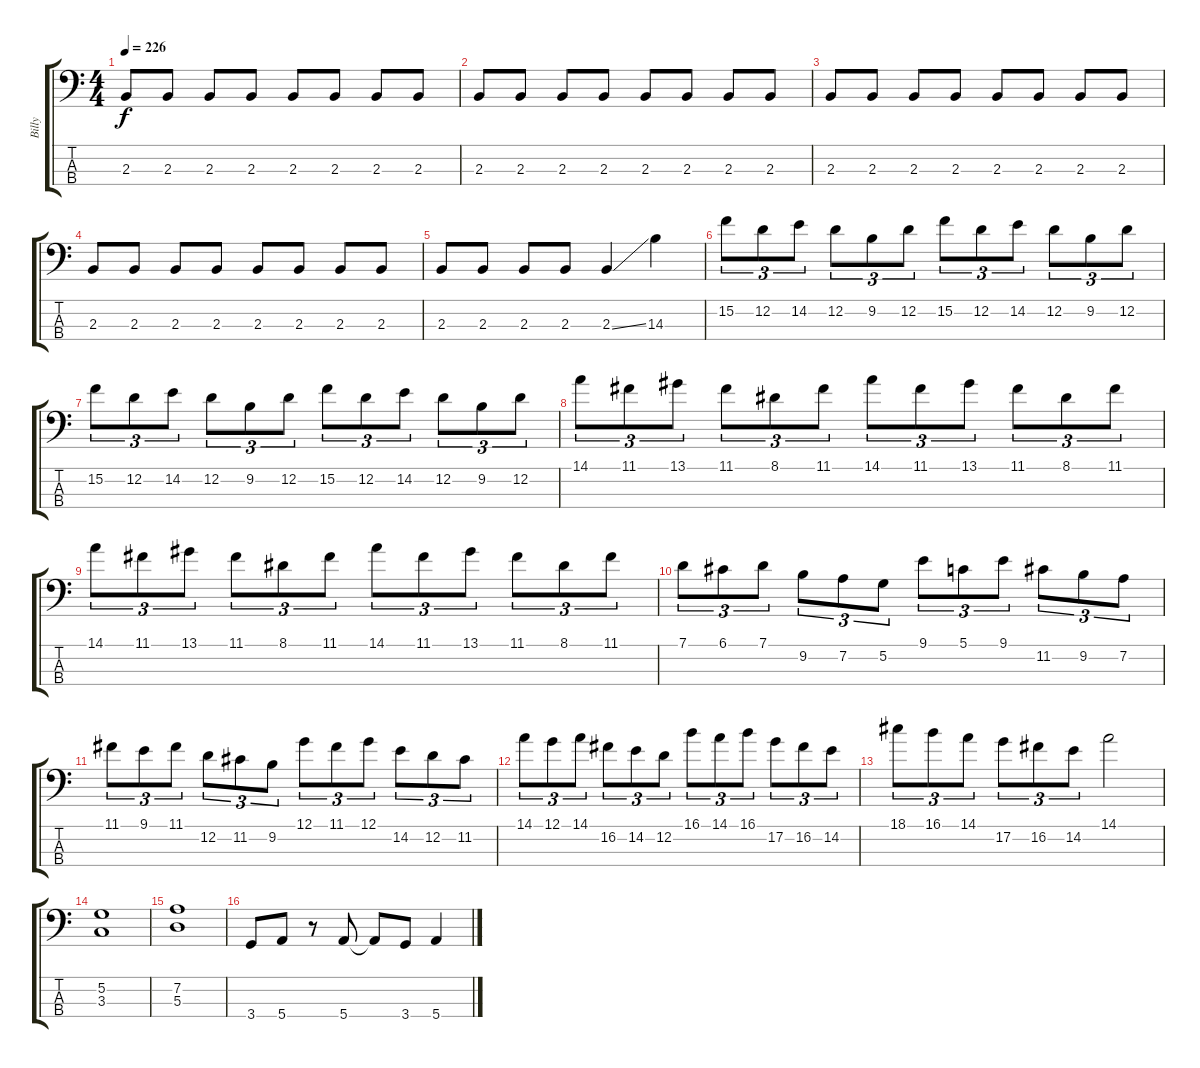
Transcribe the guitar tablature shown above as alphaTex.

\track ("Billy" "Billy") {instrument electricbassfinger}
\staff {score tabs}
\tuning (G2 D2 A1 E1) {hide}
\ts (4 4)
\tempo 226
\clef f4
\ks c
2.3.8{dy f} 2.3.8 2.3.8 2.3.8 2.3.8 2.3.8 2.3.8 2.3.8 |
2.3.8 2.3.8 2.3.8 2.3.8 2.3.8 2.3.8 2.3.8 2.3.8 |
2.3.8 2.3.8 2.3.8 2.3.8 2.3.8 2.3.8 2.3.8 2.3.8 |
2.3.8 2.3.8 2.3.8 2.3.8 2.3.8 2.3.8 2.3.8 2.3.8 |
2.3.8 2.3.8 2.3.8 2.3.8 2.3{ss}.4 14.3.4 |
15.2.8{tu (3 2)} 12.2.8{tu (3 2)} 14.2.8{tu (3 2)} 12.2.8{tu (3 2)} 9.2.8{tu (3 2)} 12.2.8{tu (3 2)} 15.2.8{tu (3 2)} 12.2.8{tu (3 2)} 14.2.8{tu (3 2)} 12.2.8{tu (3 2)} 9.2.8{tu (3 2)} 12.2.8{tu (3 2)} |
15.2.8{tu (3 2)} 12.2.8{tu (3 2)} 14.2.8{tu (3 2)} 12.2.8{tu (3 2)} 9.2.8{tu (3 2)} 12.2.8{tu (3 2)} 15.2.8{tu (3 2)} 12.2.8{tu (3 2)} 14.2.8{tu (3 2)} 12.2.8{tu (3 2)} 9.2.8{tu (3 2)} 12.2.8{tu (3 2)} |
14.1.8{tu (3 2)} 11.1.8{tu (3 2)} 13.1.8{tu (3 2)} 11.1.8{tu (3 2)} 8.1.8{tu (3 2)} 11.1.8{tu (3 2)} 14.1.8{tu (3 2)} 11.1.8{tu (3 2)} 13.1.8{tu (3 2)} 11.1.8{tu (3 2)} 8.1.8{tu (3 2)} 11.1.8{tu (3 2)} |
14.1.8{tu (3 2)} 11.1.8{tu (3 2)} 13.1.8{tu (3 2)} 11.1.8{tu (3 2)} 8.1.8{tu (3 2)} 11.1.8{tu (3 2)} 14.1.8{tu (3 2)} 11.1.8{tu (3 2)} 13.1.8{tu (3 2)} 11.1.8{tu (3 2)} 8.1.8{tu (3 2)} 11.1.8{tu (3 2)} |
7.1.8{tu (3 2)} 6.1.8{tu (3 2)} 7.1.8{tu (3 2)} 9.2.8{tu (3 2)} 7.2.8{tu (3 2)} 5.2.8{tu (3 2)} 9.1.8{tu (3 2)} 5.1.8{tu (3 2)} 9.1.8{tu (3 2)} 11.2.8{tu (3 2)} 9.2.8{tu (3 2)} 7.2.8{tu (3 2)} |
11.1.8{tu (3 2)} 9.1.8{tu (3 2)} 11.1.8{tu (3 2)} 12.2.8{tu (3 2)} 11.2.8{tu (3 2)} 9.2.8{tu (3 2)} 12.1.8{tu (3 2)} 11.1.8{tu (3 2)} 12.1.8{tu (3 2)} 14.2.8{tu (3 2)} 12.2.8{tu (3 2)} 11.2.8{tu (3 2)} |
14.1.8{tu (3 2)} 12.1.8{tu (3 2)} 14.1.8{tu (3 2)} 16.2.8{tu (3 2)} 14.2.8{tu (3 2)} 12.2.8{tu (3 2)} 16.1.8{tu (3 2)} 14.1.8{tu (3 2)} 16.1.8{tu (3 2)} 17.2.8{tu (3 2)} 16.2.8{tu (3 2)} 14.2.8{tu (3 2)} |
18.1.8{tu (3 2)} 16.1.8{tu (3 2)} 14.1.8{tu (3 2)} 17.2.8{tu (3 2)} 16.2.8{tu (3 2)} 14.2.8{tu (3 2)} 14.1.2 |
(5.2 3.3).1 |
(7.2 5.3).1 |
3.4.8 5.4.8 r.8 5.4.8 5.4{t}.8 3.4.8 5.4.4
